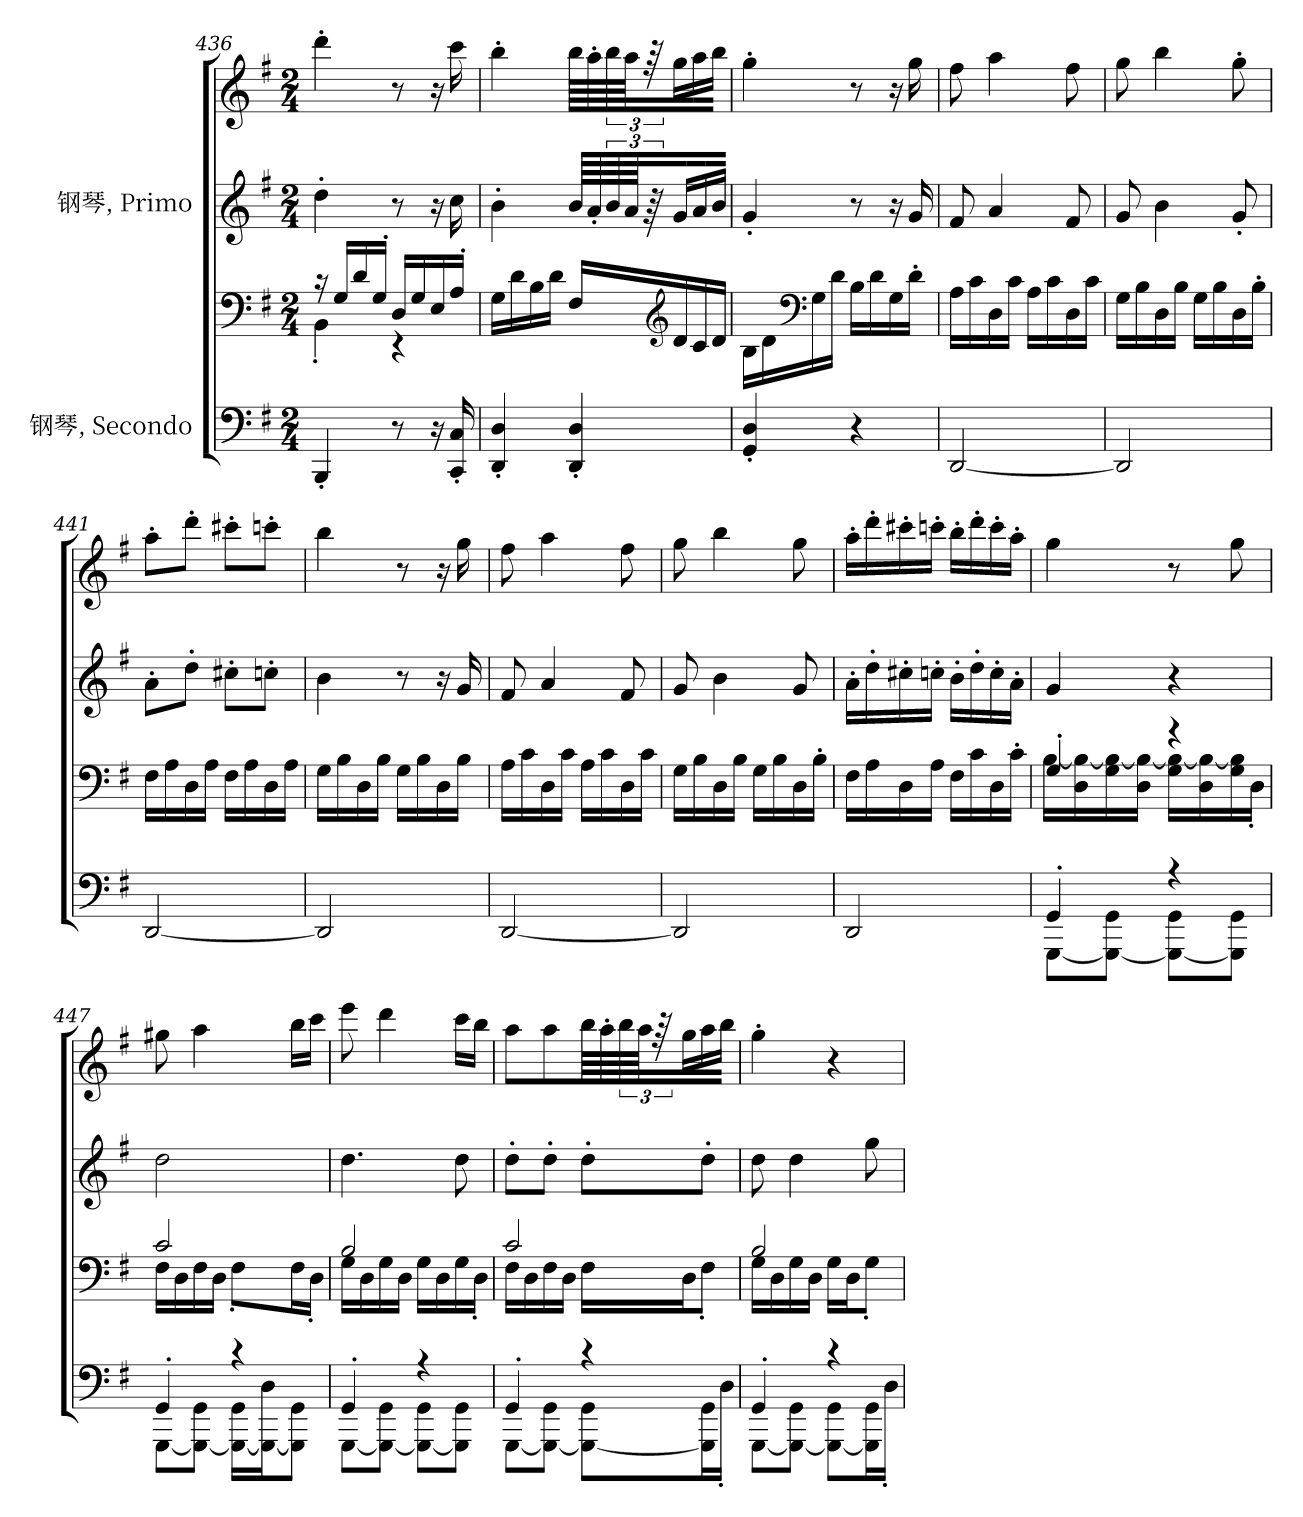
**kern	**kern	**kern	**kern
*part2	*part2	*part1	*part1
*staff4	*staff3	*staff2	*staff1
*I"钢琴, Secondo	*	*I"钢琴, Primo	*
*clefF4	*clefF4	*clefG2	*clefG2
*k[f#]	*k[f#]	*k[f#]	*k[f#]
*M2/4	*M2/4	*M2/4	*M2/4
=436	=436	=436	=436
*	*^	*	*
4BBB'/	16r	4BB'\	4dd'\	4ddd'\
.	16G/LL	.	.	.
.	16d/	.	.	.
.	16G'/JJ	.	.	.
8r	16D/LL	4r	8r	8r
.	16G/	.	.	.
16r	16E/	.	16r	16r
16CC/' 16C/'	16A'/JJ	.	16cc\	16ccc\
*	*v	*v	*	*
=437	=437	=437	=437
4DD/' 4D/'	16G\LL	4b'\	4bb'\
.	16d\	.	.
.	16B\	.	.
.	16d\JJ	.	.
4DD/' 4D/'	16F#/LL	64b/LLLL	64bb\LLLL
.	.	64a'/	64aa'\
.	.	96b/	96bb\
.	.	96a/JJJJ	96aa\JJJJ
.	.	96r	96r
*	*clefG2	*	*
.	16d/	16g/LL	16gg\LL
.	16c/	16a/	16aa\
.	16d/JJ	16b/JJ	16bb\JJ
!!LO:PB:g=z
=438	=438	=438	=438
4GG/' 4D/'	16B\LL	4g'/	4gg'\
.	16d\	.	.
*	*clefF4	*	*
.	16G\	.	.
.	16d\JJ	.	.
4r	16B\LL	8r	8r
.	16d\	.	.
.	16G\	16r	16r
.	16d'\JJ	16g/	16gg\
=439	=439	=439	=439
[2DD/	16A\LL	8f#/	8ff#\
.	16c\	.	.
.	16D\	4a/	4aa\
.	16c\JJ	.	.
.	16A\LL	.	.
.	16c\	.	.
.	16D\	8f#/	8ff#\
.	16c\JJ	.	.
=440	=440	=440	=440
2DD/]	16G\LL	8g/	8gg\
.	16B\	.	.
.	16D\	4b\	4bb\
.	16B\JJ	.	.
.	16G\LL	.	.
.	16B\	.	.
.	16D\	8g'/	8gg'\
.	16B'\JJ	.	.
=441	=441	=441	=441
[2DD/	16F#\LL	8a'\L	8aa'\L
.	16A\	.	.
.	16D\	8dd'\J	8ddd'\J
.	16A\JJ	.	.
.	16F#\LL	8cc#X'\L	8ccc#X'\L
.	16A\	.	.
.	16D\	8ccn'\J	8cccn'\J
.	16A\JJ	.	.
!!LO:LB:g=z
=442	=442	=442	=442
2DD/]	16G\LL	4b\	4bb\
.	16B\	.	.
.	16D\	.	.
.	16B\JJ	.	.
.	16G\LL	8r	8r
.	16B\	.	.
.	16D\	16r	16r
.	16B\JJ	16g/	16gg\
=443	=443	=443	=443
[2DD/	16A\LL	8f#/	8ff#\
.	16c\	.	.
.	16D\	4a/	4aa\
.	16c\JJ	.	.
.	16A\LL	.	.
.	16c\	.	.
.	16D\	8f#/	8ff#\
.	16c\JJ	.	.
=444	=444	=444	=444
2DD/]	16G\LL	8g/	8gg\
.	16B\	.	.
.	16D\	4b\	4bb\
.	16B\JJ	.	.
.	16G\LL	.	.
.	16B\	.	.
.	16D\	8g/	8gg\
.	16B'\JJ	.	.
=445	=445	=445	=445
2DD/	16F#\LL	16a'\LL	16aa'\LL
.	16A\	16dd'\	16ddd'\
.	16D\	16cc#X'\	16ccc#X'\
.	16A\JJ	16ccn'\JJ	16cccn'\JJ
.	16F#\LL	16b'\LL	16bb'\LL
.	16c\	16dd'\	16ddd'\
.	16D\	16cc'\	16ccc'\
.	16c'\JJ	16a'\JJ	16aa'\JJ
!!LO:LB:g=z
=446	=446	=446	=446
*^	*^	*	*
4GG'/	[8GGG\L	4G'/	[16B\LL	4g/	4gg\
.	.	.	16D\ 16B\_	.	.
.	8GGG\_ 8GG\J	.	16G\ 16B\_	.	.
.	.	.	16D\ 16B\_JJ	.	.
4r	8GGG\_ 8GG\L	4r	16G\ 16B\_LL	4r	8r
.	.	.	16D\ 16B\_	.	.
.	8GGG\] 8GG\J	.	16G\ 16B\]	.	8gg\
.	.	.	16D'\JJ	.	.
=447	=447	=447	=447	=447	=447
4GG'/	[8GGG\L	2c/	16F#\LL	2dd\	8gg#X\
.	.	.	16D\	.	.
.	8GGG\_ 8GG\J	.	16F#\	.	4aa\
.	.	.	16D\JJ	.	.
4r	16GGG\_ 16GG\LL	.	8F#'\L	.	.
.	16GGG\_ 16D\J	.	.	.	.
.	8GGG\] 8GG\J	.	16F#\L	.	16bb\LL
.	.	.	16D'\JJ	.	16ccc\JJ
=448	=448	=448	=448	=448	=448
4GG'/	[8GGG\L	2B/	16G\LL	4.dd\	8eee\
.	.	.	16D\	.	.
.	8GGG\_ 8GG\J	.	16G\	.	4ddd\
.	.	.	16D\JJ	.	.
4r	8GGG\_ 8GG\L	.	16G\LL	.	.
.	.	.	16D\	.	.
.	8GGG\] 8GG\J	.	16G\	8dd\	16ccc\LL
.	.	.	16D'\JJ	.	16bb\JJ
!!LO:PB:g=z
=449	=449	=449	=449	=449	=449
4GG'/	[8GGG\L	2c/	16F#\LL	8dd'\L	8aa\L
.	.	.	16D\	.	.
.	8GGG\_ 8GG\J	.	16F#\	8dd'\J	8aa\
.	.	.	16D\JJ	.	.
4r	8GGG\_ 8GG\L	.	16F#\LL	8dd'\L	64bb\LLL
.	.	.	.	.	64aa'\
.	.	.	.	.	96bb\
.	.	.	.	.	96aa\JJJJ
.	.	.	.	.	96r
.	.	.	16D\J	.	16gg\LL
.	16GGG\] 16GG\L	.	8F#'\J	8dd'\J	16aa\
.	16D'\JJ	.	.	.	16bb\JJ
=450	=450	=450	=450	=450	=450
4GG'/	[8GGG\L	2B/	16G\LL	8dd\	4gg'\
.	.	.	16D\	.	.
.	8GGG\_ 8GG\J	.	16G\	4dd\	.
.	.	.	16D\JJ	.	.
4r	8GGG\_ 8GG\L	.	16G\LL	.	4r
.	.	.	16D\J	.	.
.	16GGG\] 16GG\L	.	8G'\J	8gg\	.
.	16D'\JJ	.	.	.	.
*v	*v	*	*	*	*
*	*v	*v	*	*
=	=	=	=
*-	*-	*-	*-
